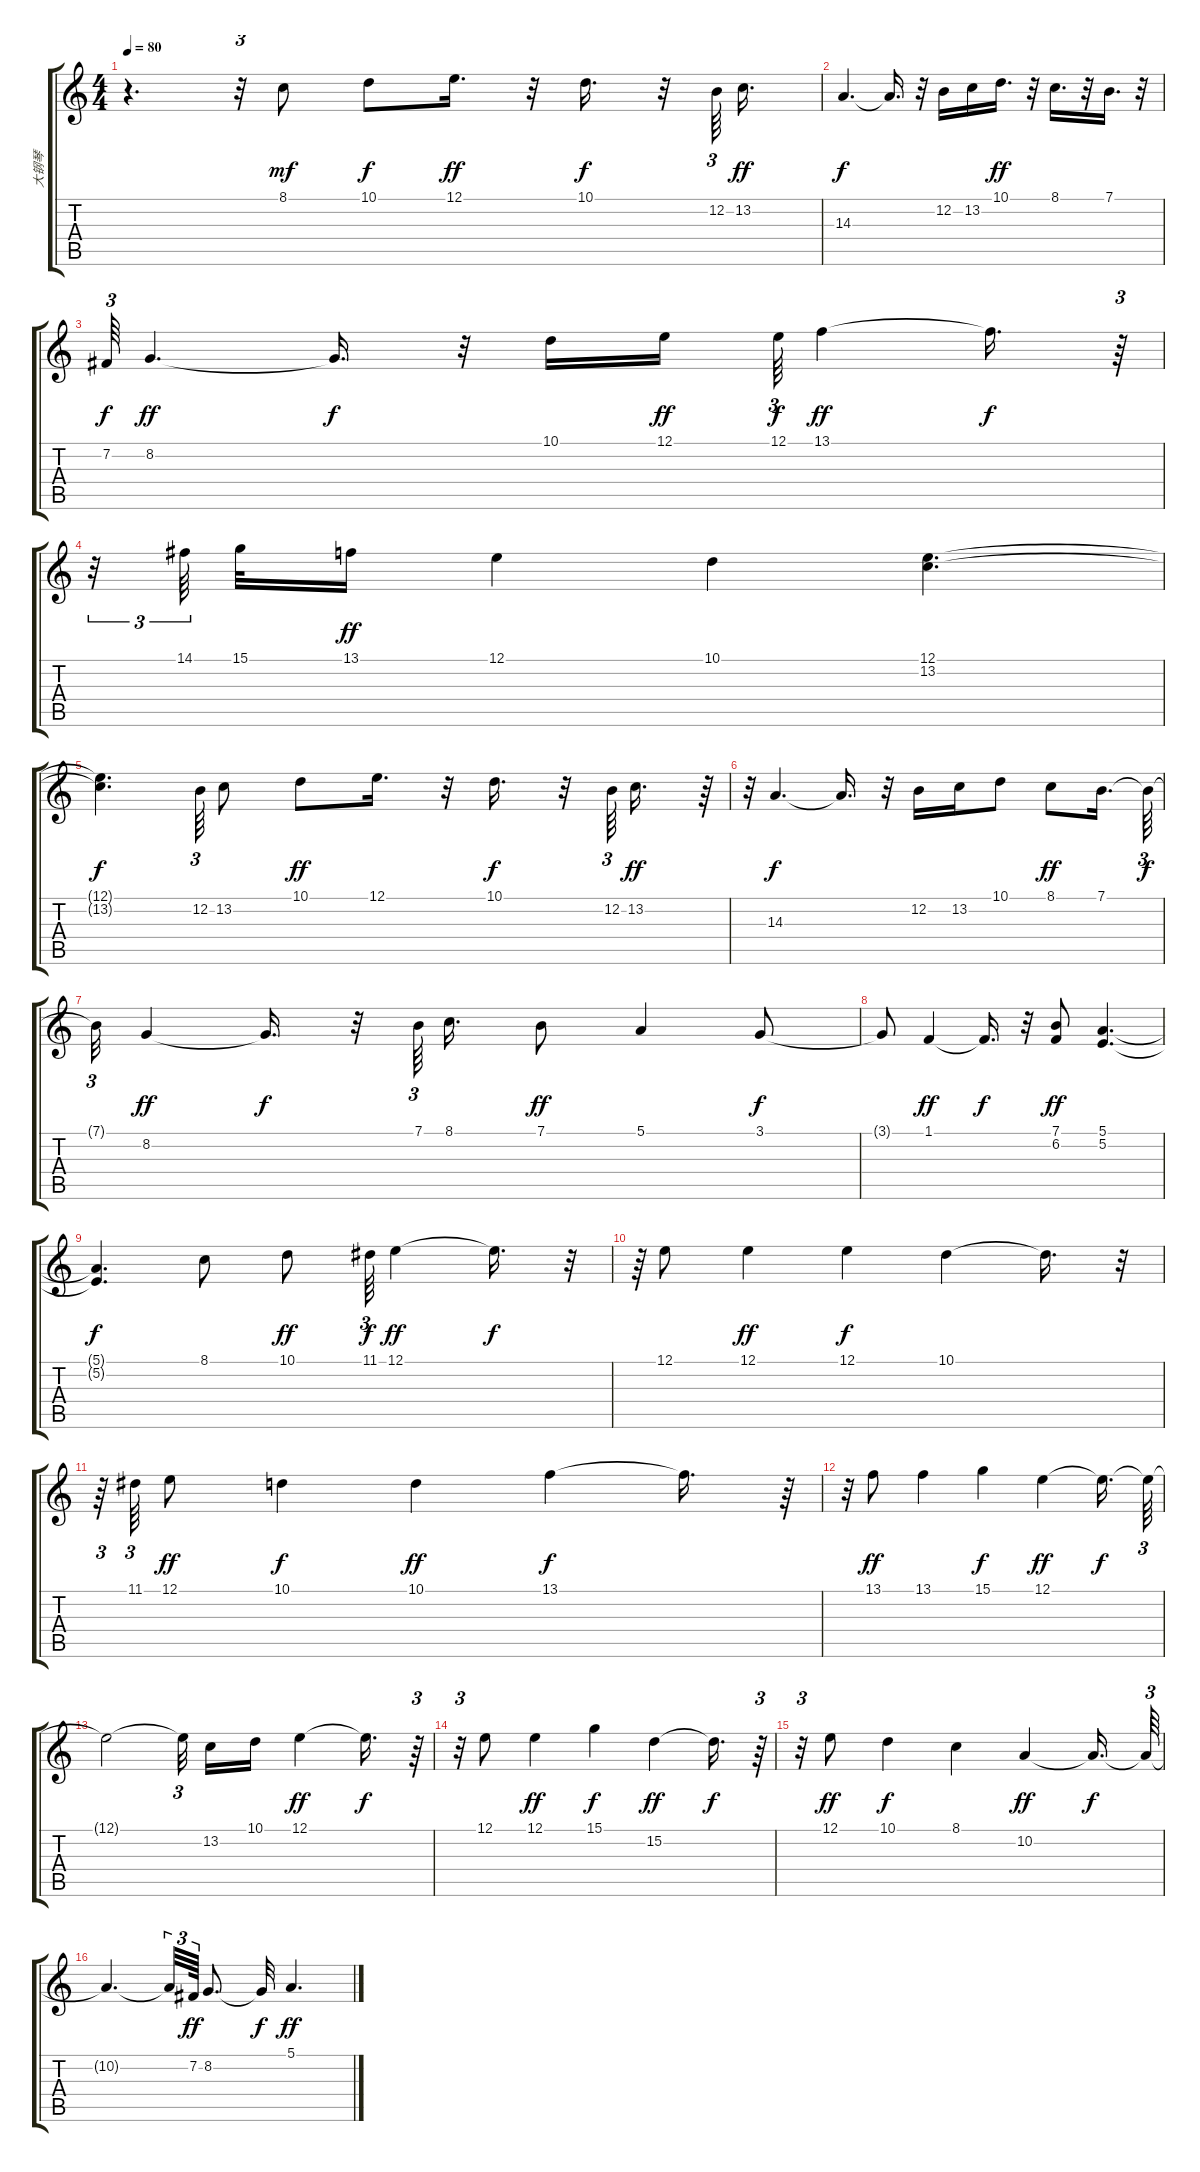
\track ("大钢琴" "大钢琴") {instrument acousticgrandpiano}
\staff {score tabs}
\tuning (E4 B3 G3 D3 A2 E2) {hide}
\ts (4 4)
\tempo 80
\clef g2
\ks c
r.4{d dy f} r.32{tu (3 2)} 8.1.8{dy mf} 10.1.8{dy f} 12.1.16{d dy ff} r.32 10.1.16{d dy f} r.32 12.2.64{tu (3 2)} 13.2.16{d dy ff} |
14.3.4{d dy f} 14.3{t}.16{d} r.32 12.2.16 13.2.16 10.1.16{d dy ff} r.32 8.1.16{d} r.32 7.1.16{d} r.32 |
7.2.64{tu (3 2) dy f} 8.2.4{d dy ff} 8.2{t}.16{d dy f} r.32 10.1.16 12.1.16{dy ff beam splitsecondary} 12.1.64{tu (3 2) dy f} 13.1.4{dy ff} 13.1{t}.16{d dy f} r.64{tu (3 2)} |
r.32{tu (3 2)} 14.1.64{tu (3 2) beam splitsecondary} 15.1.32 13.1.16{dy ff} 12.1.4 10.1.4 (12.1 13.2).4{d} |
(12.1{t} 13.2{t}).4{d dy f} 12.2.64{tu (3 2)} 13.2.8 10.1.8{dy ff} 12.1.16{d} r.32 10.1.16{d dy f} r.32 12.2.64{tu (3 2)} 13.2.16{d dy ff} r.64{tu (3 2)} |
r.32{tu (3 2)} 14.3.4{d dy f} 14.3{t}.16{d} r.32 12.2.16 13.2.16 10.1.8 8.1.8{dy ff} 7.1.16{d} 7.1{t}.64{tu (3 2) dy f} |
7.1{t}.32{tu (3 2)} 8.2.4{dy ff} 8.2{t}.16{d dy f} r.32 7.1.64{tu (3 2)} 8.1.16{d} 7.1.8{dy ff} 5.1.4 3.1.8{dy f} |
3.1{t}.8 1.1.4{dy ff} 1.1{t}.16{d dy f} r.32 (7.1 6.2).8{dy ff} (5.1 5.2).4{d} |
(5.1{t} 5.2{t}).4{d dy f} 8.1.8 10.1.8{dy ff} 11.1.64{tu (3 2) dy f} 12.1.4{dy ff} 12.1{t}.16{d dy f} r.32{tu (3 2)} |
r.64{tu (3 2)} 12.1.8 12.1.4{dy ff} 12.1.4{dy f} 10.1.4 10.1{t}.16{d} r.32{tu (3 2)} |
r.64{tu (3 2)} 11.1.64{tu (3 2)} 12.1.8{dy ff} 10.1.4{dy f} 10.1.4{dy ff} 13.1.4{dy f} 13.1{t}.16{d} r.64{tu (3 2)} |
r.32{tu (3 2)} 13.1.8{dy ff} 13.1.4 15.1.4{dy f} 12.1.4{dy ff} 12.1{t}.16{d dy f} 12.1{t}.64{tu (3 2)} |
12.1{t}.2 12.1{t}.32{tu (3 2) beam splitsecondary} 13.2.16 10.1.16 12.1.4{dy ff} 12.1{t}.16{d dy f} r.64{tu (3 2)} |
r.32{tu (3 2)} 12.1.8 12.1.4{dy ff} 15.1.4{dy f} 15.2.4{dy ff} 15.2{t}.16{d dy f} r.64{tu (3 2)} |
r.32{tu (3 2)} 12.1.8{dy ff} 10.1.4{dy f} 8.1.4 10.2.4{dy ff} 10.2{t}.16{d dy f} 10.2{t}.64{tu (3 2)} |
10.2{t}.4{d} 10.2{t}.32{tu (3 2)} 7.2.64{tu (3 2) dy ff} 8.2.8{d} 8.2{t}.32{dy f} 5.1.4{d dy ff}
